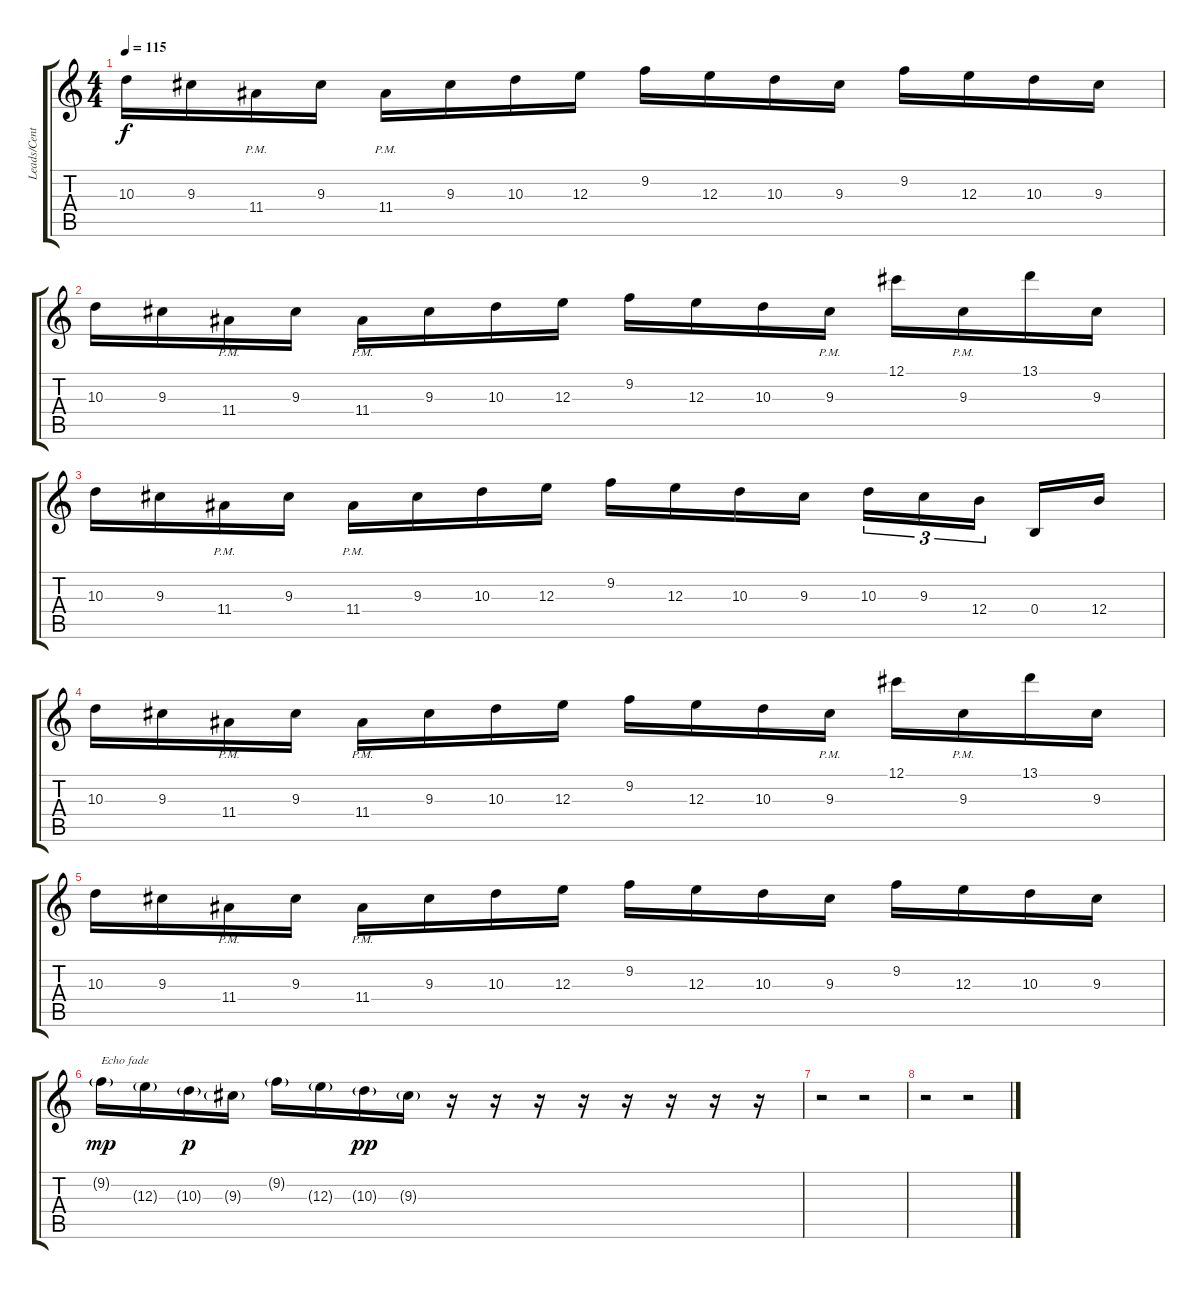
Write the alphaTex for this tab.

\track ("Leads/Center" "Leads/Cent") {instrument distortionguitar}
\staff {score tabs}
\tuning (Db4 Ab3 E3 B2 Gb2 B1) {hide}
\ts (4 4)
\tempo 115
\clef g2
\ks c
10.3.16{dy f} 9.3.16 11.4{pm}.16 9.3.16 11.4{pm}.16 9.3.16 10.3.16 12.3.16 9.2.16 12.3.16 10.3.16 9.3.16 9.2.16 12.3.16 10.3.16 9.3.16 |
10.3.16 9.3.16 11.4{pm}.16 9.3.16 11.4{pm}.16 9.3.16 10.3.16 12.3.16 9.2.16 12.3.16 10.3.16 9.3{pm}.16 12.1.16 9.3{pm}.16 13.1.16 9.3.16 |
10.3.16 9.3.16 11.4{pm}.16 9.3.16 11.4{pm}.16 9.3.16 10.3.16 12.3.16 9.2.16 12.3.16 10.3.16 9.3.16 10.3.16{tu (3 2)} 9.3.16{tu (3 2)} 12.4.16{tu (3 2)} 0.4.16 12.4.16 |
10.3.16 9.3.16 11.4{pm}.16 9.3.16 11.4{pm}.16 9.3.16 10.3.16 12.3.16 9.2.16 12.3.16 10.3.16 9.3{pm}.16 12.1.16 9.3{pm}.16 13.1.16 9.3.16 |
10.3.16 9.3.16 11.4{pm}.16 9.3.16 11.4{pm}.16 9.3.16 10.3.16 12.3.16 9.2.16 12.3.16 10.3.16 9.3.16 9.2.16 12.3.16 10.3.16 9.3.16 |
9.2{g}.16{txt "Echo fade" dy mp} 12.3{g}.16 10.3{g}.16{dy p} 9.3{g}.16 9.2{g}.16 12.3{g}.16 10.3{g}.16{dy pp} 9.3{g}.16 r.16 r.16 r.16 r.16 r.16 r.16 r.16 r.16 |
r.2 r.2 |
r.2 r.2
